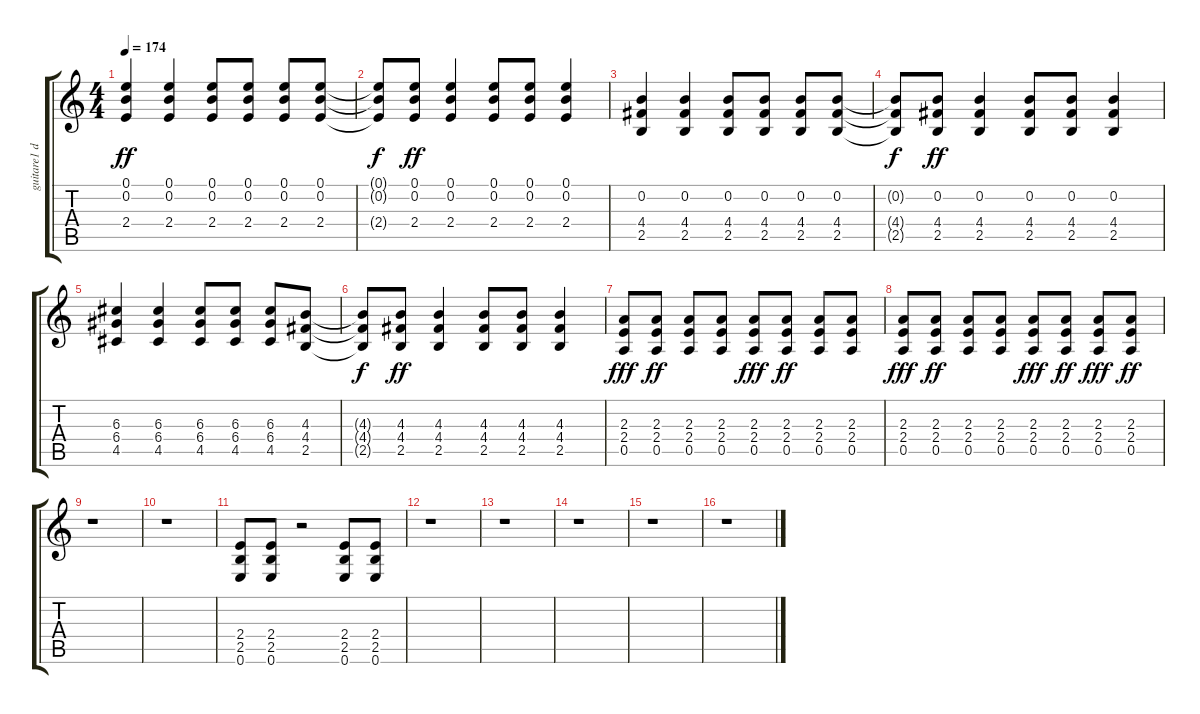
\track ("guitare1 disto" "guitare1 d") {instrument distortionguitar}
\staff {score tabs}
\tuning (E4 B3 G3 D3 A2 E2) {hide}
\ts (4 4)
\tempo 174
\clef g2
\ks c
(0.1 0.2 2.4).4{dy ff} (0.1 0.2 2.4).4 (0.1 0.2 2.4).8 (0.1 0.2 2.4).8 (0.1 0.2 2.4).8 (0.1 0.2 2.4).8 |
(0.1{t} 0.2{t} 2.4{t}).8{dy f} (0.1 0.2 2.4).8{dy ff} (0.1 0.2 2.4).4 (0.1 0.2 2.4).8 (0.1 0.2 2.4).8 (0.1 0.2 2.4).4 |
(0.2 4.4 2.5).4 (0.2 4.4 2.5).4 (0.2 4.4 2.5).8 (0.2 4.4 2.5).8 (0.2 4.4 2.5).8 (0.2 4.4 2.5).8 |
(0.2{t} 4.4{t} 2.5{t}).8{dy f} (0.2 4.4 2.5).8{dy ff} (0.2 4.4 2.5).4 (0.2 4.4 2.5).8 (0.2 4.4 2.5).8 (0.2 4.4 2.5).4 |
(6.3 6.4 4.5).4 (6.3 6.4 4.5).4 (6.3 6.4 4.5).8 (6.3 6.4 4.5).8 (6.3 6.4 4.5).8 (4.3 4.4 2.5).8 |
(4.3{t} 4.4{t} 2.5{t}).8{dy f} (4.3 4.4 2.5).8{dy ff} (4.3 4.4 2.5).4 (4.3 4.4 2.5).8 (4.3 4.4 2.5).8 (4.3 4.4 2.5).4 |
(2.3 2.4 0.5).8{dy fff} (2.3 2.4 0.5).8{dy ff} (2.3 2.4 0.5).8 (2.3 2.4 0.5).8 (2.3 2.4 0.5).8{dy fff} (2.3 2.4 0.5).8{dy ff} (2.3 2.4 0.5).8 (2.3 2.4 0.5).8 |
(2.3 2.4 0.5).8{dy fff} (2.3 2.4 0.5).8{dy ff} (2.3 2.4 0.5).8 (2.3 2.4 0.5).8 (2.3 2.4 0.5).8{dy fff} (2.3 2.4 0.5).8{dy ff} (2.3 2.4 0.5).8{dy fff} (2.3 2.4 0.5).8{dy ff} |
r.1 |
r.1 |
(2.4 2.5 0.6).8 (2.4 2.5 0.6).8 r.2 (2.4 2.5 0.6).8 (2.4 2.5 0.6).8 |
r.1 |
r.1 |
r.1 |
r.1 |
r.1
